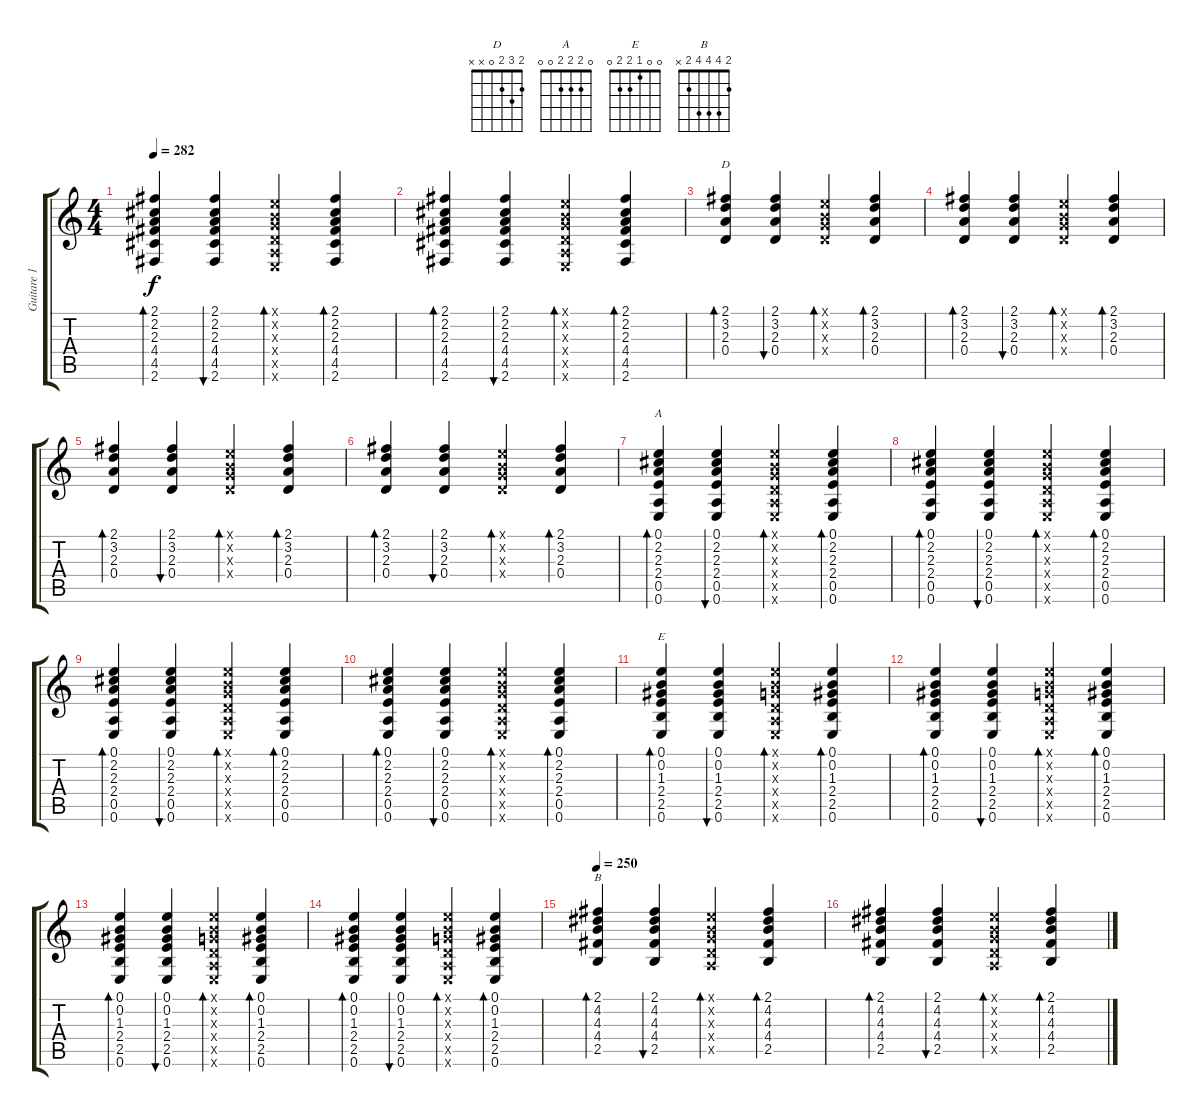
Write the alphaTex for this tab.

\track ("Guitare 1" "Guitare 1") {instrument electricguitarjazz}
\staff {score tabs}
\tuning (E4 B3 G3 D3 A2 E2) {hide}
\chord ("D" 2 3 2 0 x x)
\chord ("A" 0 2 2 2 0 0)
\chord ("E" 0 0 1 2 2 0)
\chord ("B" 2 4 4 4 2 x)
\ts (4 4)
\tempo 282
\clef g2
\ks c
(2.1 2.2 2.3 4.4 4.5 2.6).4{bd 60 dy f} (2.1 2.2 2.3 4.4 4.5 2.6).4{bu 60} (0.1{x} 0.2{x} 0.3{x} 0.4{x} 0.5{x} 0.6{x}).4{bd 60} (2.1 2.2 2.3 4.4 4.5 2.6).4{bd 60} |
(2.1 2.2 2.3 4.4 4.5 2.6).4{bd 60} (2.1 2.2 2.3 4.4 4.5 2.6).4{bu 60} (0.1{x} 0.2{x} 0.3{x} 0.4{x} 0.5{x} 0.6{x}).4{bd 60} (2.1 2.2 2.3 4.4 4.5 2.6).4{bd 60} |
(2.1 3.2 2.3 0.4).4{bd 60 ch "D"} (2.1 3.2 2.3 0.4).4{bu 60} (0.1{x} 0.2{x} 0.3{x} 0.4{x}).4{bd 60} (2.1 3.2 2.3 0.4).4{bd 60} |
(2.1 3.2 2.3 0.4).4{bd 60} (2.1 3.2 2.3 0.4).4{bu 60} (0.1{x} 0.2{x} 0.3{x} 0.4{x}).4{bd 60} (2.1 3.2 2.3 0.4).4{bd 60} |
(2.1 3.2 2.3 0.4).4{bd 60} (2.1 3.2 2.3 0.4).4{bu 60} (0.1{x} 0.2{x} 0.3{x} 0.4{x}).4{bd 60} (2.1 3.2 2.3 0.4).4{bd 60} |
(2.1 3.2 2.3 0.4).4{bd 60} (2.1 3.2 2.3 0.4).4{bu 60} (0.1{x} 0.2{x} 0.3{x} 0.4{x}).4{bd 60} (2.1 3.2 2.3 0.4).4{bd 60} |
(0.1 2.2 2.3 2.4 0.5 0.6).4{bd 60 ch "A"} (0.1 2.2 2.3 2.4 0.5 0.6).4{bu 60} (0.1{x} 0.2{x} 0.3{x} 0.4{x} 0.5{x} 0.6{x}).4{bd 60} (0.1 2.2 2.3 2.4 0.5 0.6).4{bd 60} |
(0.1 2.2 2.3 2.4 0.5 0.6).4{bd 60} (0.1 2.2 2.3 2.4 0.5 0.6).4{bu 60} (0.1{x} 0.2{x} 0.3{x} 0.4{x} 0.5{x} 0.6{x}).4{bd 60} (0.1 2.2 2.3 2.4 0.5 0.6).4{bd 60} |
(0.1 2.2 2.3 2.4 0.5 0.6).4{bd 60} (0.1 2.2 2.3 2.4 0.5 0.6).4{bu 60} (0.1{x} 0.2{x} 0.3{x} 0.4{x} 0.5{x} 0.6{x}).4{bd 60} (0.1 2.2 2.3 2.4 0.5 0.6).4{bd 60} |
(0.1 2.2 2.3 2.4 0.5 0.6).4{bd 60} (0.1 2.2 2.3 2.4 0.5 0.6).4{bu 60} (0.1{x} 0.2{x} 0.3{x} 0.4{x} 0.5{x} 0.6{x}).4{bd 60} (0.1 2.2 2.3 2.4 0.5 0.6).4{bd 60} |
(0.1 0.2 1.3 2.4 2.5 0.6).4{bd 60 ch "E"} (0.1 0.2 1.3 2.4 2.5 0.6).4{bu 60} (0.1{x} 0.2{x} 0.3{x} 0.4{x} 0.5{x} 0.6{x}).4{bd 60} (0.1 0.2 1.3 2.4 2.5 0.6).4{bd 60} |
(0.1 0.2 1.3 2.4 2.5 0.6).4{bd 60} (0.1 0.2 1.3 2.4 2.5 0.6).4{bu 60} (0.1{x} 0.2{x} 0.3{x} 0.4{x} 0.5{x} 0.6{x}).4{bd 60} (0.1 0.2 1.3 2.4 2.5 0.6).4{bd 60} |
(0.1 0.2 1.3 2.4 2.5 0.6).4{bd 60} (0.1 0.2 1.3 2.4 2.5 0.6).4{bu 60} (0.1{x} 0.2{x} 0.3{x} 0.4{x} 0.5{x} 0.6{x}).4{bd 60} (0.1 0.2 1.3 2.4 2.5 0.6).4{bd 60} |
(0.1 0.2 1.3 2.4 2.5 0.6).4{bd 60} (0.1 0.2 1.3 2.4 2.5 0.6).4{bu 60} (0.1{x} 0.2{x} 0.3{x} 0.4{x} 0.5{x} 0.6{x}).4{bd 60} (0.1 0.2 1.3 2.4 2.5 0.6).4{bd 60} |
\tempo 250
(2.1 4.2 4.3 4.4 2.5).4{bd 60 ch "B"} (2.1 4.2 4.3 4.4 2.5).4{bu 60} (0.1{x} 0.2{x} 0.3{x} 0.4{x} 0.5{x}).4{bd 60} (2.1 4.2 4.3 4.4 2.5).4{bd 60} |
(2.1 4.2 4.3 4.4 2.5).4{bd 60} (2.1 4.2 4.3 4.4 2.5).4{bu 60} (0.1{x} 0.2{x} 0.3{x} 0.4{x} 0.5{x}).4{bd 60} (2.1 4.2 4.3 4.4 2.5).4{bd 60}
